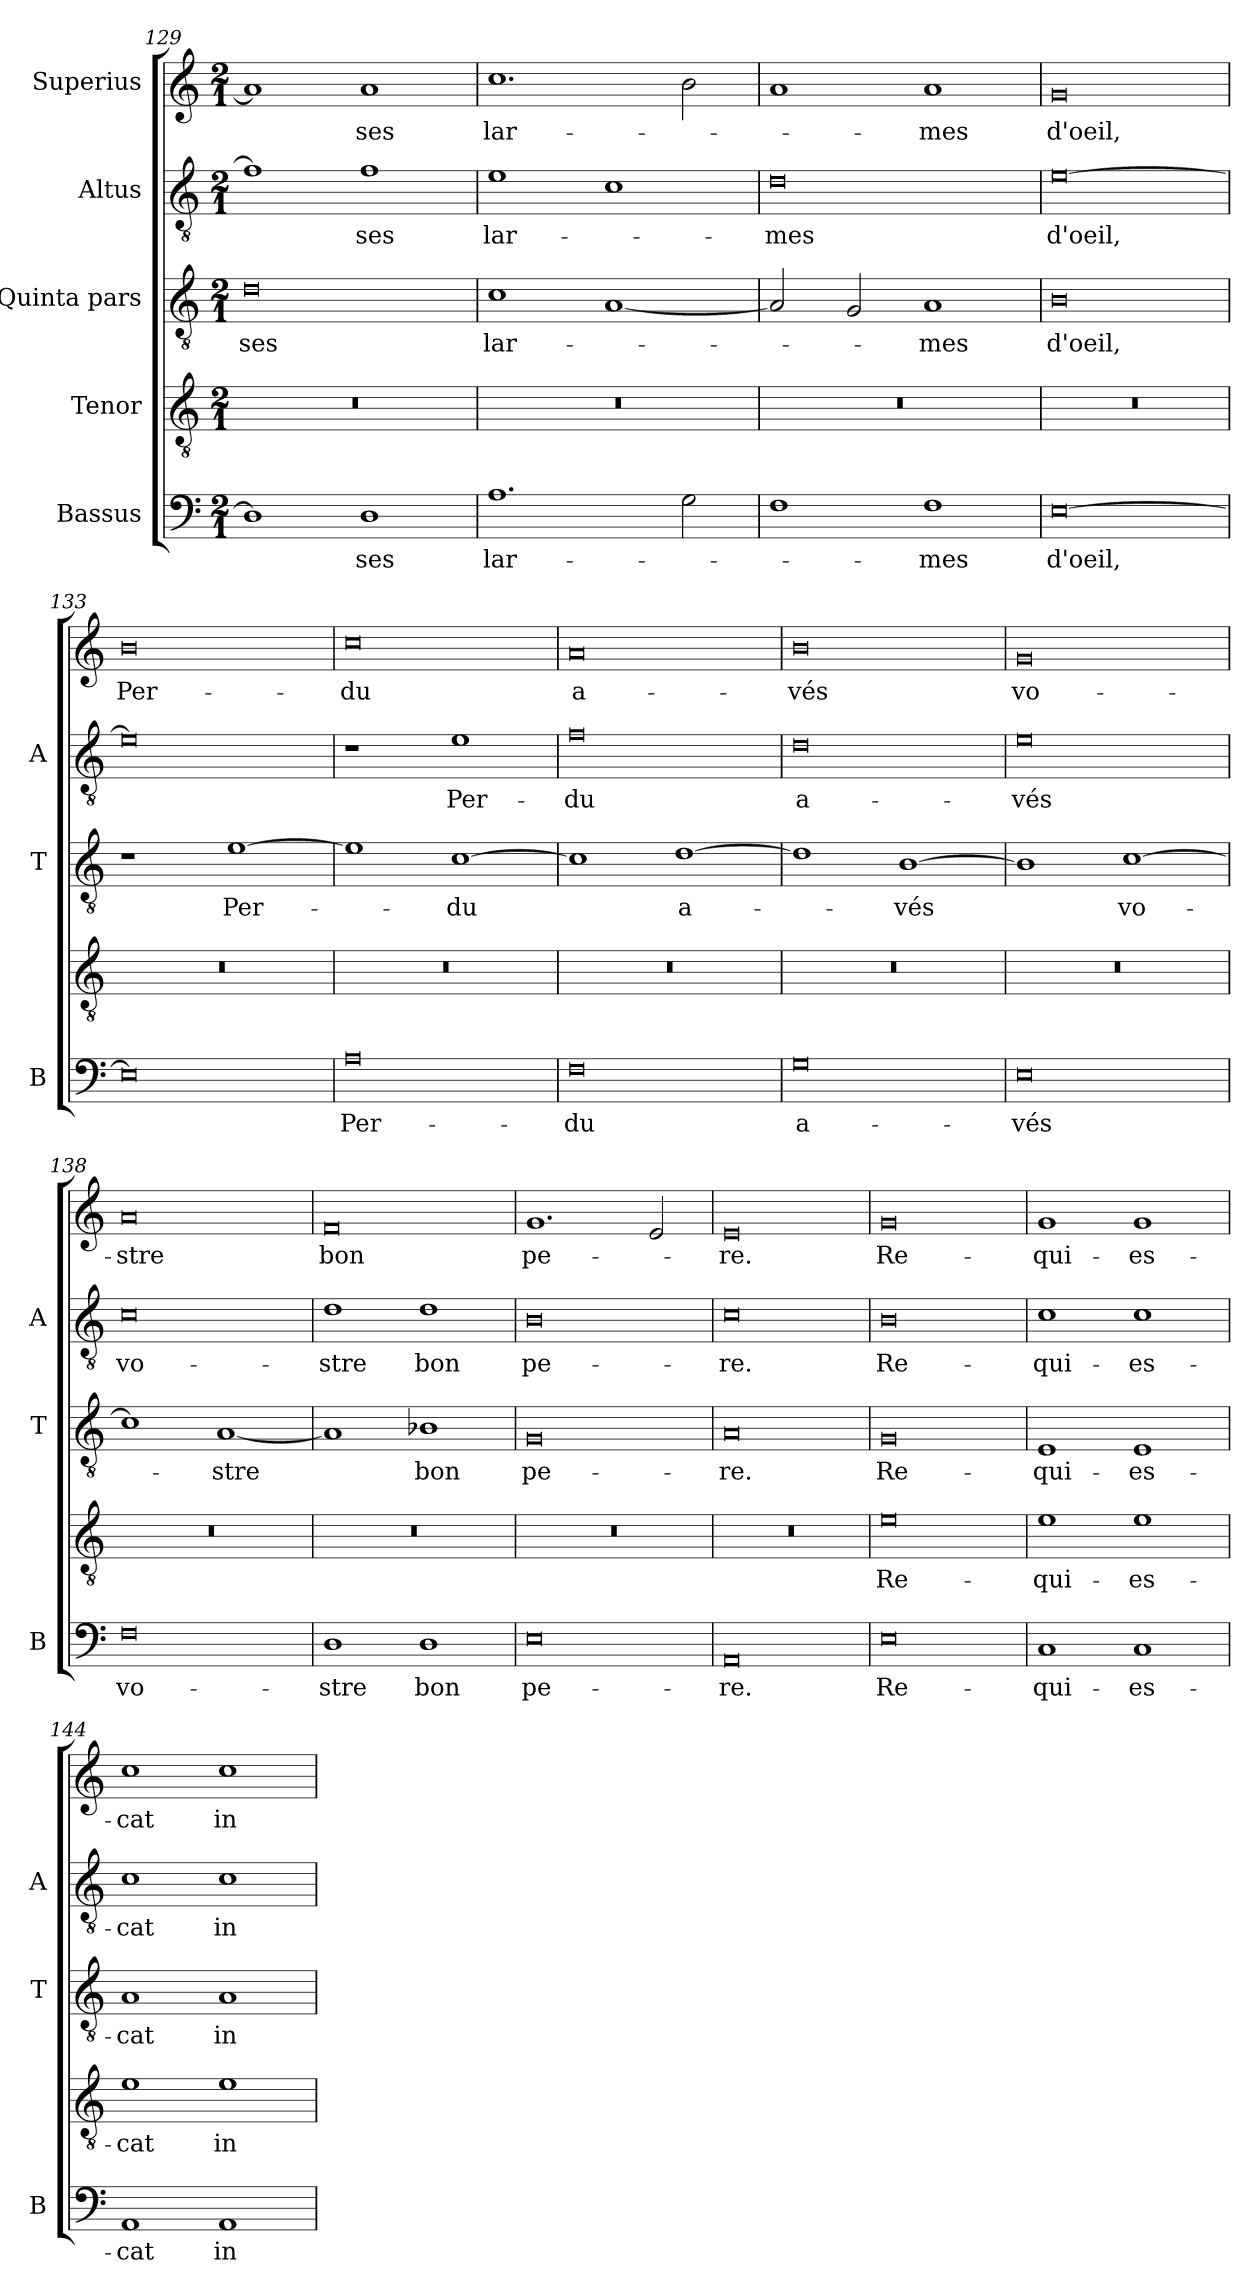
**kern	**text	**kern	**text	**kern	**text	**kern	**text	**kern	**text
*part5	*part5	*part4	*part4	*part3	*part3	*part2	*part2	*part1	*part1
*staff5	*staff5	*staff4	*staff4	*staff3	*staff3	*staff2	*staff2	*staff1	*staff1
*I"Bassus	*	*I"Tenor	*	*I"Quinta pars	*	*I"Altus	*	*I"Superius	*
*I'B	*	*	*	*I'T	*	*I'A	*	*	*
*clefF4	*	*clefGv2	*	*clefGv2	*	*clefGv2	*	*clefG2	*
*k[]	*	*k[]	*	*k[]	*	*k[]	*	*k[]	*
*M2/1	*	*M2/1	*	*M2/1	*	*M2/1	*	*M2/1	*
=129	=129	=129	=129	=129	=129	=129	=129	=129	=129
1D]	.	0r	.	0d	-ses	1f]	.	1a]	.
1D	-ses	.	.	.	.	1f	-ses	1a	-ses
=130	=130	=130	=130	=130	=130	=130	=130	=130	=130
1.A	lar-	0r	.	1c	lar-	1e	lar-	1.cc	lar-
.	.	.	.	[1A	.	1c	.	.	.
2G\	.	.	.	.	.	.	.	2b\	.
=131	=131	=131	=131	=131	=131	=131	=131	=131	=131
1F	.	0r	.	2A/]	.	0d	-mes	1a	.
.	.	.	.	2G/	.	.	.	.	.
1F	-mes	.	.	1A	-mes	.	.	1a	-mes
=132	=132	=132	=132	=132	=132	=132	=132	=132	=132
[0E	d'oeil,	0r	.	0B	d'oeil,	[0e	d'oeil,	0g	d'oeil,
=133	=133	=133	=133	=133	=133	=133	=133	=133	=133
0E]	.	0r	.	1r	.	0e]	.	0b	Per-
.	.	.	.	[1e	Per-	.	.	.	.
=134	=134	=134	=134	=134	=134	=134	=134	=134	=134
0A	Per-	0r	.	1e]	.	1r	.	0cc	-du
.	.	.	.	[1c	-du	1e	Per-	.	.
=135	=135	=135	=135	=135	=135	=135	=135	=135	=135
0F	-du	0r	.	1c]	.	0f	du	0a	a-
.	.	.	.	[1d	a-	.	.	.	.
=136	=136	=136	=136	=136	=136	=136	=136	=136	=136
0G	a-	0r	.	1d]	.	0d	a-	0b	-vés
.	.	.	.	[1B	-vés	.	.	.	.
=137	=137	=137	=137	=137	=137	=137	=137	=137	=137
0E	-vés	0r	.	1B]	.	0e	-vés	0g	vo-
.	.	.	.	[1c	vo-	.	.	.	.
=138	=138	=138	=138	=138	=138	=138	=138	=138	=138
0F	vo-	0r	.	1c]	.	0c	vo-	0a	-stre
.	.	.	.	[1A	-stre	.	.	.	.
=139	=139	=139	=139	=139	=139	=139	=139	=139	=139
1D	-stre	0r	.	1A]	.	1d	-stre	0f	bon
1D	bon	.	.	1B-X	bon	1d	bon	.	.
=140	=140	=140	=140	=140	=140	=140	=140	=140	=140
0E	pe-	0r	.	0G	pe-	0B	-pe-	1.g	pe-
.	.	.	.	.	.	.	.	2e/	.
=141	=141	=141	=141	=141	=141	=141	=141	=141	=141
0AA	-re.	0r	.	0A	-re.	0c	re.	0e	-re.
=142	=142	=142	=142	=142	=142	=142	=142	=142	=142
0E	Re-	0e	Re-	0G	Re-	0B	Re-	0g	Re-
=143	=143	=143	=143	=143	=143	=143	=143	=143	=143
1C	-qui-	1e	-qui-	1E	-qui-	1c	-qui-	1g	-qui-
1C	-es-	1e	-es-	1E	-es-	1c	-es-	1g	-es-
=144	=144	=144	=144	=144	=144	=144	=144	=144	=144
1AA	-cat	1e	-cat	1A	-cat	1c	-cat	1cc	-cat
1AA	in	1e	in	1A	in	1c	in	1cc	in
=	=	=	=	=	=	=	=	=	=
*-	*-	*-	*-	*-	*-	*-	*-	*-	*-
